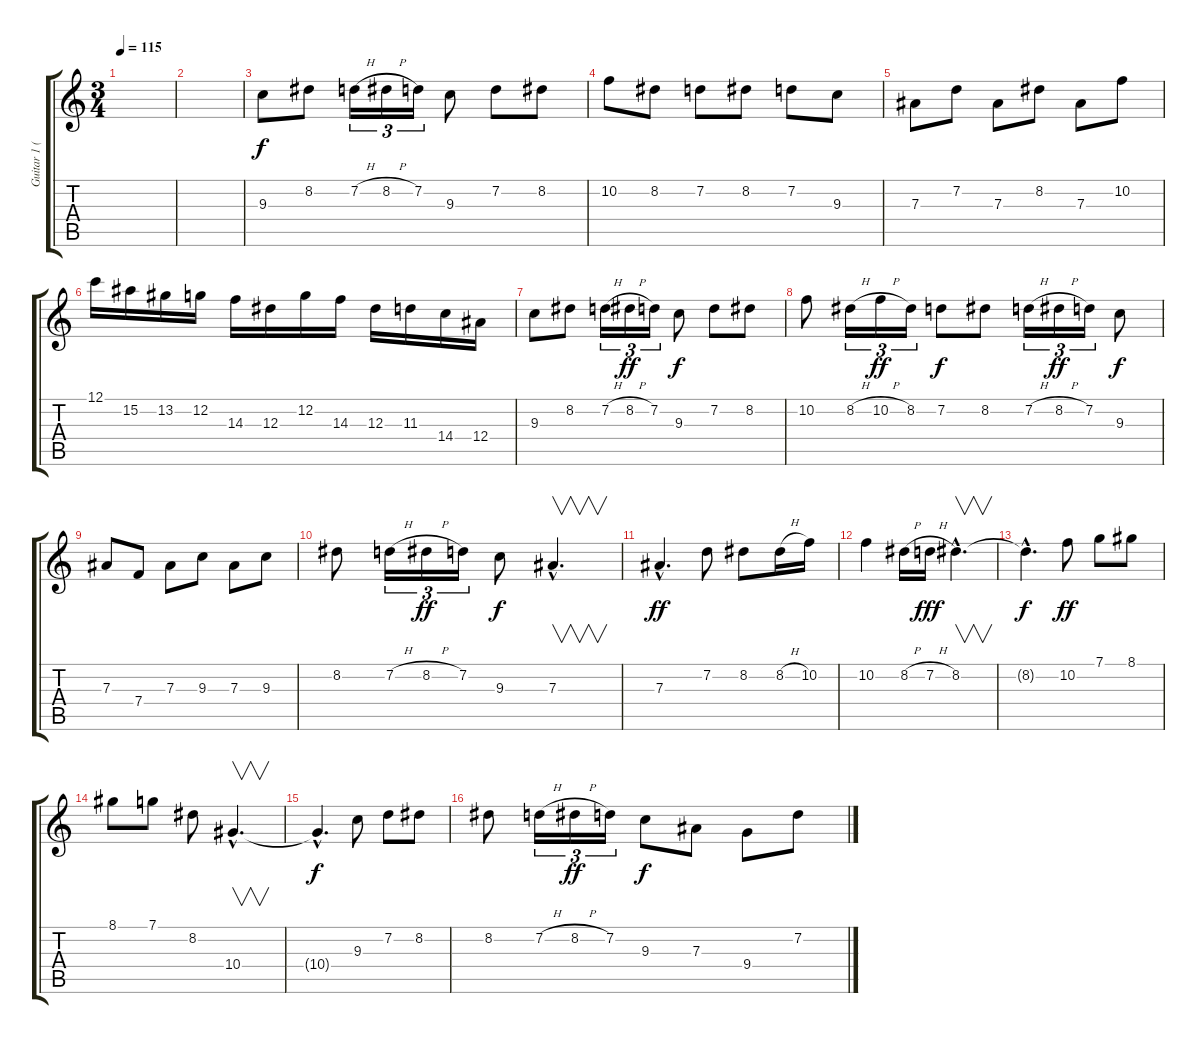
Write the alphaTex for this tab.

\track ("Guitar 1 (Solo)" "Guitar 1 (") {instrument distortionguitar}
\staff {score tabs}
\tuning (C4 G3 Eb3 Bb2 F2 C2) {hide}
\ts (3 4)
\tempo 115
\clef g2
\ks c
|
|
9.3.8{balance 8} 8.2.8 7.2{h}.16{tu (3 2)} 8.2{h}.16{tu (3 2)} 7.2.16{tu (3 2)} 9.3.8 7.2.8 8.2.8 |
10.2.8 8.2.8 7.2.8 8.2.8 7.2.8 9.3.8 |
7.3.8 7.2.8 7.3.8 8.2.8 7.3.8 10.2.8 |
12.1.16{dy f balance 6} 15.2.16 13.2.16 12.2.16 14.3.16 12.3.16 12.2.16 14.3.16 12.3.16 11.3.16 14.4.16 12.4.16 |
9.3.8 8.2.8 7.2{h}.16{tu (3 2)} 8.2{h}.16{tu (3 2) dy ff} 7.2.16{tu (3 2)} 9.3.8{dy f} 7.2.8 8.2.8 |
10.2.8 8.2{h}.16{tu (3 2)} 10.2{h}.16{tu (3 2) dy ff} 8.2.16{tu (3 2)} 7.2.8{dy f} 8.2.8 7.2{h}.16{tu (3 2)} 8.2{h}.16{tu (3 2) dy ff} 7.2.16{tu (3 2)} 9.3.8{dy f} |
7.3.8 7.4.8 7.3.8 9.3.8 7.3.8 9.3.8 |
8.2.8 7.2{h}.16{tu (3 2)} 8.2{h}.16{tu (3 2) dy ff} 7.2.16{tu (3 2)} 9.3.8{dy f} 7.3{hac}.4{v d} |
7.3{hac}.4{d dy ff balance 8} 7.2.8 8.2.8 8.2{h}.16 10.2.16 |
10.2.4 8.2{h}.16 7.2{h}.16{dy fff} 8.2{hac}.4{v d} |
8.2{hac t}.4{d dy f} 10.2.8{dy ff} 7.1.8 8.1.8 |
8.1.8 7.1.8 8.2.8 10.4{hac}.4{v d} |
10.4{hac t}.4{d dy f} 9.3.8{balance 6} 7.2.8 8.2.8 |
8.2.8 7.2{h}.16{tu (3 2)} 8.2{h}.16{tu (3 2) dy ff} 7.2.16{tu (3 2)} 9.3.8{dy f} 7.3.8 9.4.8 7.2.8
